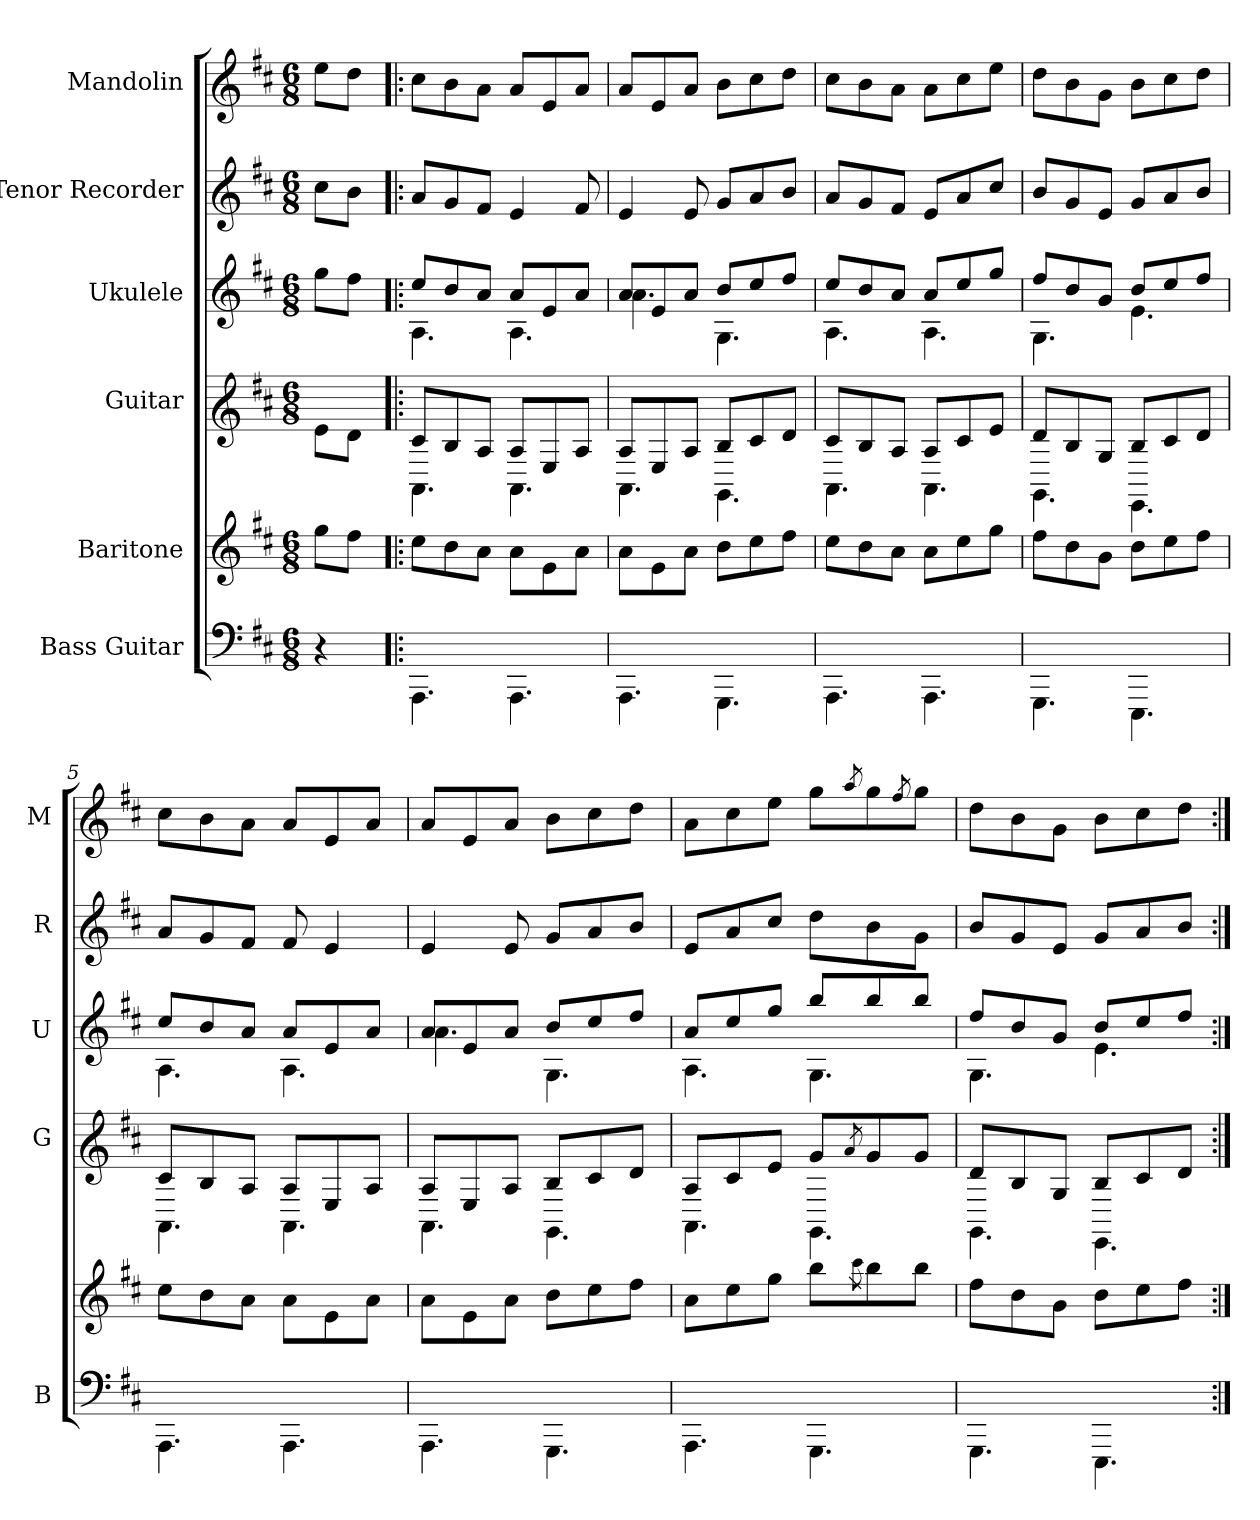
**kern	**kern	**kern	**kern	**kern	**kern
*part6	*part5	*part4	*part3	*part2	*part1
*staff6	*staff5	*staff4	*staff3	*staff2	*staff1
*I"Bass Guitar	*I"Baritone	*I"Guitar	*I"Ukulele	*I"Tenor Recorder	*I"Mandolin
*I'B	*	*I'G	*I'U	*I'R	*I'M
*stria4	*stria4	*stria6	*stria4	*	*
*	*	*	*	*clefG2	*clefG2
*	*ITrd7c12	*	*	*	*
*k[f#c#]	*k[f#c#]	*k[f#c#]	*k[f#c#]	*k[f#c#]	*k[f#c#]
*D:	*D:	*D:	*D:	*D:	*D:
*M6/8	*M6/8	*M6/8	*M6/8	*M6/8	*M6/8
*MM76	*MM76	*MM76	*MM76	*MM76	*MM76
=	=	=	=	=	=
4r	8e\L	8e\L	8ee\L	8cc#i\L	8eei\L
.	8d\J	8d\J	8dd\J	8bi\J	8ddi\J
=1!|:	=1!|:	=1!|:	=1!|:	=1!|:	=1!|:
*stria4	*stria4	*stria6	*stria4	*	*
*	*	*^	*^	*	*
4.AAA\	8c#\L	8c#/L	4.AA\	8cc#/L	4.A\	8ai/L	8cc#i\L
.	8B\	8B/	.	8b/	.	8gi/	8bi\
.	8A\J	8A/J	.	8a/J	.	8f#i/J	8ai\J
4.AAA\	8A\L	8A/L	4.AA\	8a/L	4.A\	4ei/	8ai/L
.	8E\	8E/	.	8e/	.	.	8ei/
.	8A\J	8A/J	.	8a/J	.	8f#i/	8ai/J
=2	=2	=2	=2	=2	=2	=2	=2
4.AAA\	8A\L	8A/L	4.AA\	8a/L	4.a\	4ei/	8ai/L
.	8E\	8E/	.	8e/	.	.	8ei/
.	8A\J	8A/J	.	8a/J	.	8ei/	8ai/J
4.GGG\	8B\L	8B/L	4.GG\	8b/L	4.G\	8gi/L	8bi\L
.	8c#\	8c#/	.	8cc#/	.	8ai/	8cc#i\
.	8d\J	8d/J	.	8dd/J	.	8bi/J	8ddi\J
=3	=3	=3	=3	=3	=3	=3	=3
4.AAA\	8c#\L	8c#/L	4.AA\	8cc#/L	4.A\	8ai/L	8cc#i\L
.	8B\	8B/	.	8b/	.	8gi/	8bi\
.	8A\J	8A/J	.	8a/J	.	8f#i/J	8ai\J
4.AAA\	8A\L	8A/L	4.AA\	8a/L	4.A\	8ei/L	8ai\L
.	8c#\	8c#/	.	8cc#/	.	8ai/	8cc#i\
.	8e\J	8e/J	.	8ee/J	.	8cc#i/J	8eei\J
!!LO:LB:g=z
=4	=4	=4	=4	=4	=4	=4	=4
4.GGG\	8d\L	8d/L	4.GG\	8dd/L	4.G\	8bi/L	8ddi\L
.	8B\	8B/	.	8b/	.	8gi/	8bi\
.	8G\J	8G/J	.	8g/J	.	8ei/J	8gi\J
4.EEE\	8B\L	8B/L	4.EE\	8b/L	4.e\	8gi/L	8bi\L
.	8c#\	8c#/	.	8cc#/	.	8ai/	8cc#i\
.	8d\J	8d/J	.	8dd/J	.	8bi/J	8ddi\J
=5	=5	=5	=5	=5	=5	=5	=5
4.AAA\	8c#\L	8c#/L	4.AA\	8cc#/L	4.A\	8ai/L	8cc#i\L
.	8B\	8B/	.	8b/	.	8gi/	8bi\
.	8A\J	8A/J	.	8a/J	.	8f#i/J	8ai\J
4.AAA\	8A\L	8A/L	4.AA\	8a/L	4.A\	8f#i/	8ai/L
.	8E\	8E/	.	8e/	.	4ei/	8ei/
.	8A\J	8A/J	.	8a/J	.	.	8ai/J
=6	=6	=6	=6	=6	=6	=6	=6
4.AAA\	8A\L	8A/L	4.AA\	8a/L	4.a\	4ei/	8ai/L
.	8E\	8E/	.	8e/	.	.	8ei/
.	8A\J	8A/J	.	8a/J	.	8ei/	8ai/J
4.GGG\	8B\L	8B/L	4.GG\	8b/L	4.G\	8gi/L	8bi\L
.	8c#\	8c#/	.	8cc#/	.	8ai/	8cc#i\
.	8d\J	8d/J	.	8dd/J	.	8bi/J	8ddi\J
=7	=7	=7	=7	=7	=7	=7	=7
4.AAA\	8A\L	8A/L	4.AA\	8a/L	4.A\	8e/L	8a\L
.	8c#\	8c#/	.	8cc#/	.	8a/	8cc#\
.	8e\J	8e/J	.	8ee/J	.	8cc#/J	8ee\J
4.GGG\	8g\L	8g/L	4.GG\	8gg/L	4.G\	8dd\L	8gg\L
.	8qa\	8qa/	.	.	.	.	8qaa/
.	8g\	8g/	.	8gg/	.	8b\	8gg\
.	.	.	.	.	.	.	8qff#/
.	8g\J	8g/J	.	8gg/J	.	8g\J	8gg\J
=8	=8	=8	=8	=8	=8	=8	=8
4.GGG\	8d\L	8d/L	4.GG\	8dd/L	4.G\	8bi/L	8ddi\L
.	8B\	8B/	.	8b/	.	8gi/	8bi\
.	8G\J	8G/J	.	8g/J	.	8ei/J	8gi\J
4.EEE\	8B\L	8B/L	4.EE\	8b/L	4.e\	8gi/L	8bi\L
.	8c#\	8c#/	.	8cc#/	.	8ai/	8cc#i\
.	8d\J	8d/J	.	8dd/J	.	8bi/J	8ddi\J
*	*	*v	*v	*	*	*	*
*	*	*	*v	*v	*	*
=:|!	=:|!	=:|!	=:|!	=:|!	=:|!
*-	*-	*-	*-	*-	*-
